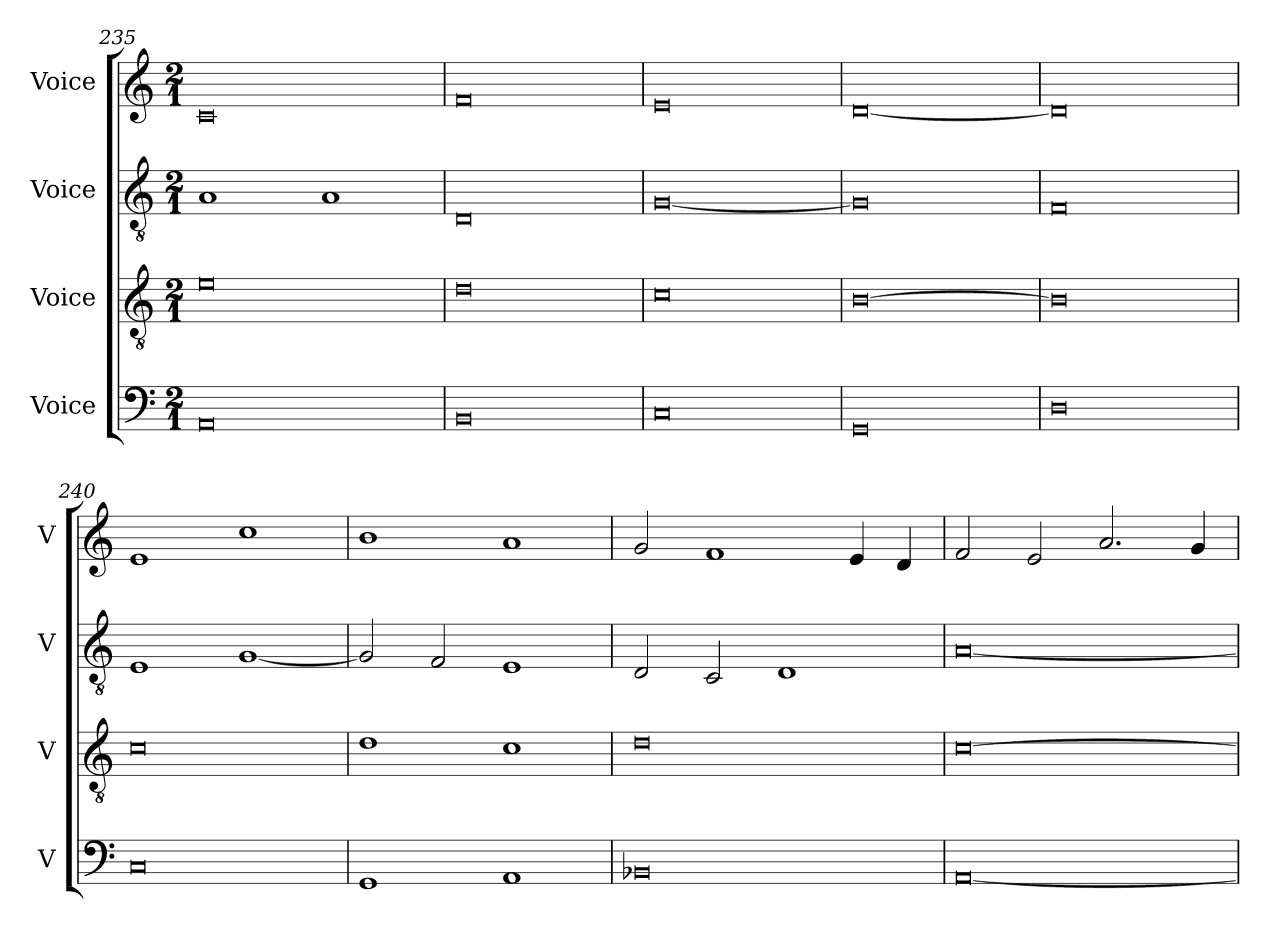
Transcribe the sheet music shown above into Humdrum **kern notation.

**kern	**kern	**kern	**kern
*part4	*part3	*part2	*part1
*staff4	*staff3	*staff2	*staff1
*I"Voice	*I"Voice	*I"Voice	*I"Voice
*I'V	*I'V	*I'V	*I'V
*clefF4	*clefGv2	*clefGv2	*clefG2
*k[]	*k[]	*k[]	*k[]
*M2/1	*M2/1	*M2/1	*M2/1
=235	=235	=235	=235
0AA	0e	1A	0c
.	.	1A	.
=236	=236	=236	=236
0BB	0d	0D	0f
!!LO:PB:g=z
=237	=237	=237	=237
0C	0c	[0G	0e
=238	=238	=238	=238
0GG	[0B	0G]	[0d
=239	=239	=239	=239
0D	0B]	0F	0d]
=240	=240	=240	=240
0C	0c	1E	1e
.	.	[1G	1cc
=241	=241	=241	=241
1GG	1d	2G/]	1b
.	.	2F/	.
1AA	1c	1E	1a
=242	=242	=242	=242
0BB-X	0d	2D/	2g/
.	.	2C/	1f
.	.	1D	.
.	.	.	4e/
.	.	.	4d/
=243	=243	=243	=243
[0AA	[0c	[0A	2f/
.	.	.	2e/
.	.	.	2.a/
.	.	.	4g/
=	=	=	=
*-	*-	*-	*-
